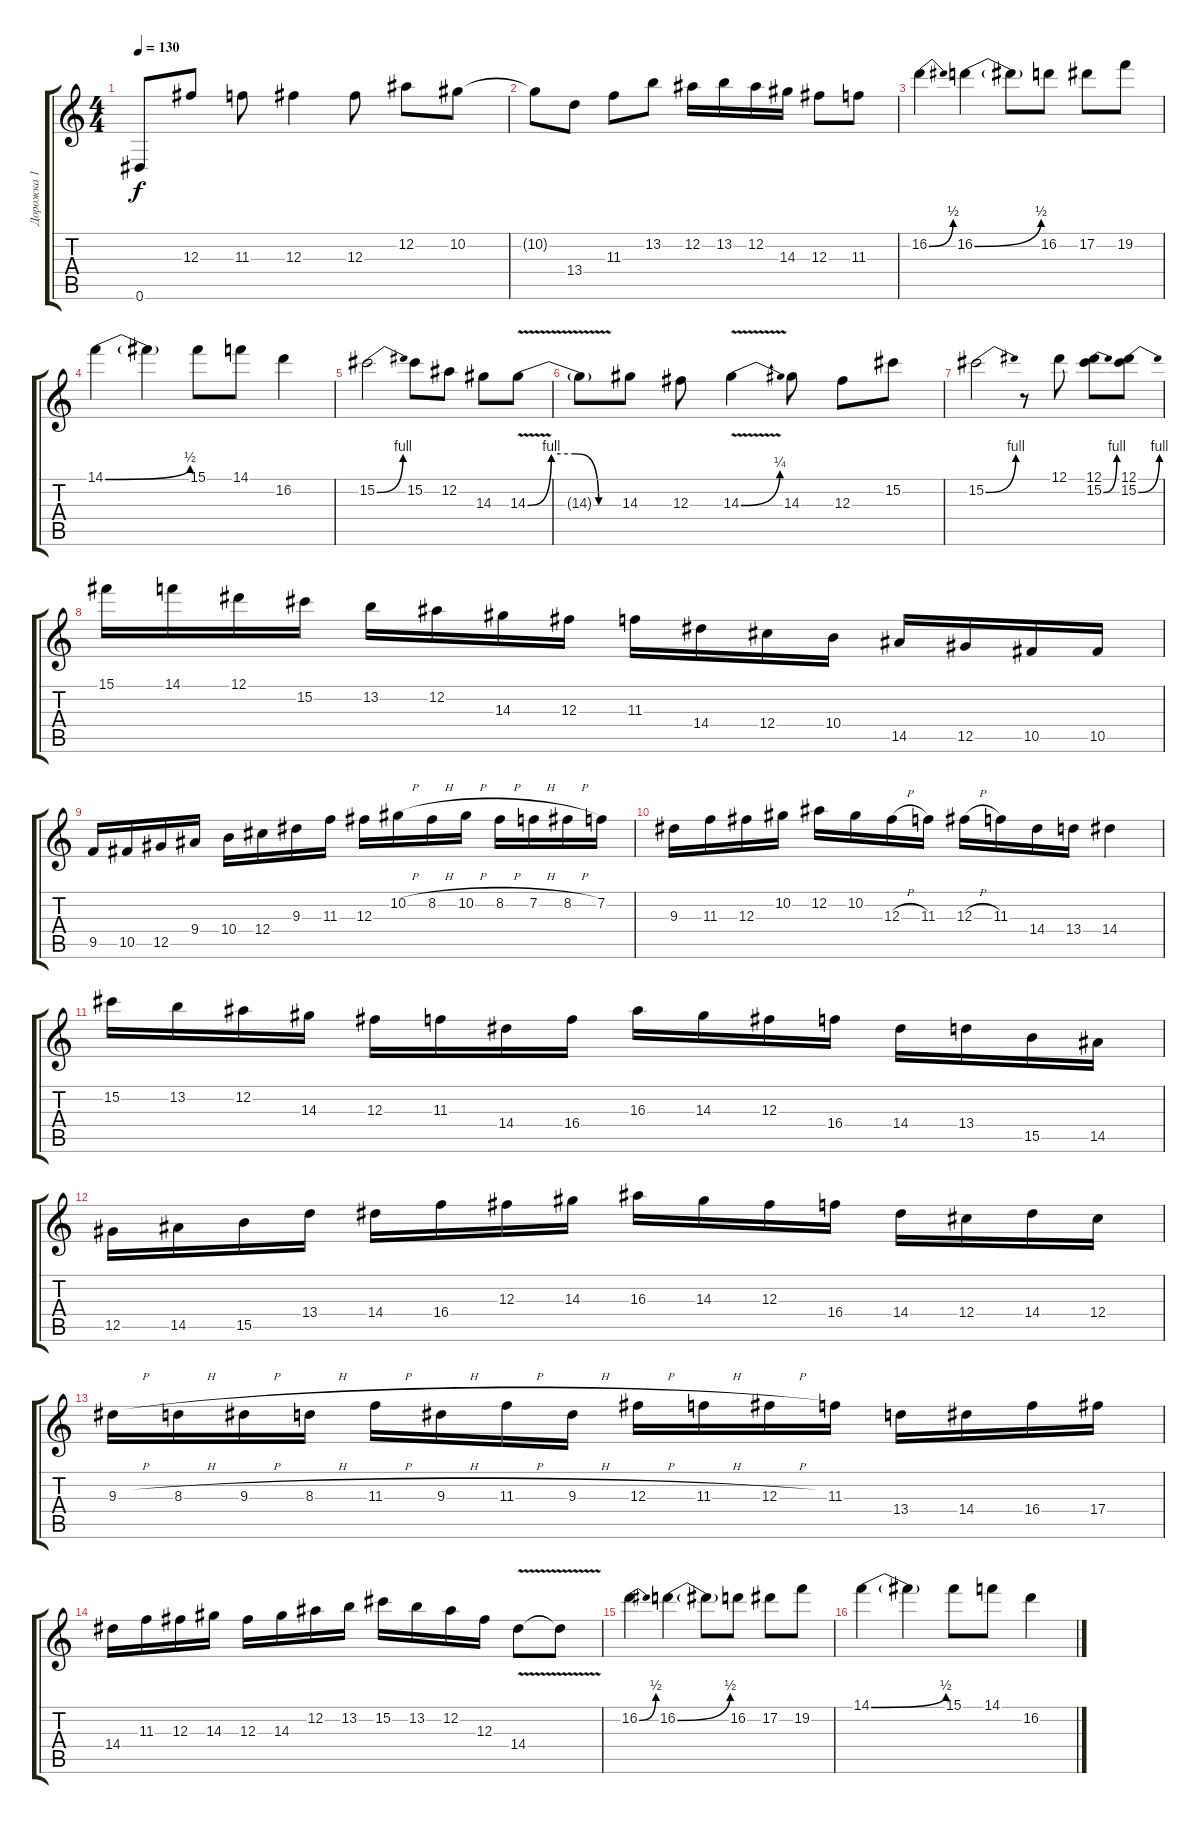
\track ("Дорожка 1" "Дорожка 1") {instrument distortionguitar}
\staff {score tabs}
\tuning (Eb4 Bb3 Gb3 Db3 Ab2 Eb2) {hide}
\ts (4 4)
\tempo 130
\clef g2
\ks c
0.6.8{dy f} 12.3.8 11.3.8 12.3.4 12.3.8 12.2.8 10.2.8 |
10.2{t}.8 13.4.8 11.3.8 13.2.8 12.2.16 13.2.16 12.2.16 14.3.16 12.3.8 11.3.8 |
16.2{be (bend 0 0 60 2)}.4 16.2{be (bend 0 0 60 2)}.4 16.2{t}.8 16.2.8 17.2.8 19.2.8 |
14.1{be (bend 0 0 60 2)}.4 14.1{t}.4 15.1.8 14.1.8 16.2.4 |
15.2{be (bend 0 0 60 4)}.2 15.2.8 12.2.8 14.3.8 14.3{be (custom 0 0 15 4 30 4 45 0 60 0) v}.8 |
14.3{t}.8 14.3.8 12.3.8 14.3{be (bend 0 0 60 1) v}.4 14.3.8 12.3.8 15.2.8 |
15.2{be (bend 0 0 60 4)}.2 r.8 12.1.8 (12.1 15.2{be (bend 0 0 60 4)}).8 (12.1 15.2{be (bend 0 0 60 4)}).8 |
15.1.16 14.1.16 12.1.16 15.2.16 13.2.16 12.2.16 14.3.16 12.3.16 11.3.16 14.4.16 12.4.16 10.4.16 14.5.16 12.5.16 10.5.16 10.5.16 |
9.5.16 10.5.16 12.5.16 9.4.16 10.4.16 12.4.16 9.3.16 11.3.16 12.3.16 10.2{h}.16 8.2{h}.16 10.2{h}.16 8.2{h}.16 7.2{h}.16 8.2{h}.16 7.2.16 |
9.3.16 11.3.16 12.3.16 10.2.16 12.2.16 10.2.16 12.3{h}.16 11.3.16 12.3{h}.16 11.3.16 14.4.16 13.4.16 14.4.4 |
15.2.16 13.2.16 12.2.16 14.3.16 12.3.16 11.3.16 14.4.16 16.4.16 16.3.16 14.3.16 12.3.16 16.4.16 14.4.16 13.4.16 15.5.16 14.5.16 |
12.5.16 14.5.16 15.5.16 13.4.16 14.4.16 16.4.16 12.3.16 14.3.16 16.3.16 14.3.16 12.3.16 16.4.16 14.4.16 12.4.16 14.4.16 12.4.16 |
9.3{h}.16 8.3{h}.16 9.3{h}.16 8.3{h}.16 11.3{h}.16 9.3{h}.16 11.3{h}.16 9.3{h}.16 12.3{h}.16 11.3{h}.16 12.3{h}.16 11.3.16 13.4.16 14.4.16 16.4.16 17.4.16 |
14.4.16 11.3.16 12.3.16 14.3.16 12.3.16 14.3.16 12.2.16 13.2.16 15.2.16 13.2.16 12.2.16 12.3.16 14.4{v}.8 14.4{t}.8 |
16.2{be (bend 0 0 60 2)}.4 16.2{be (bend 0 0 60 2)}.4 16.2{t}.8 16.2.8 17.2.8 19.2.8 |
14.1{be (bend 0 0 60 2)}.4 14.1{t}.4 15.1.8 14.1.8 16.2.4
